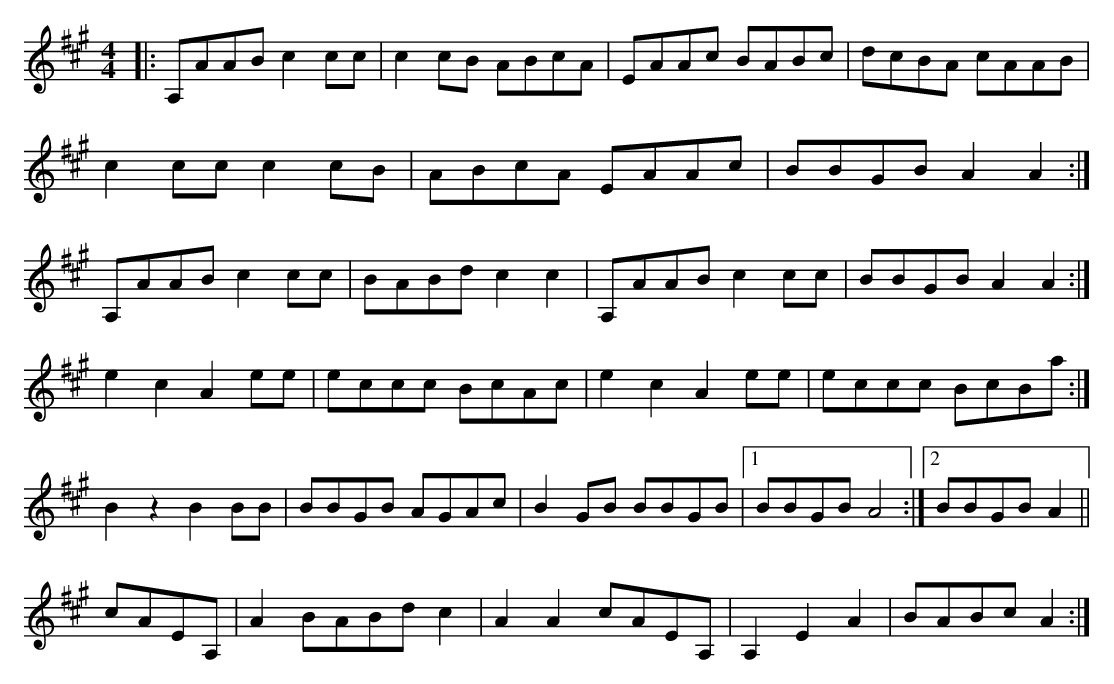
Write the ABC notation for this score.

X:1
M:4/4
K:A
|:A,AAB c2 cc|c2 cB ABcA|EAAc BABc|dcBA cAAB|
c2 cc c2 cB|ABcA EAAc|BBGB A2 A2:|
A,AAB c2 cc|BABd c2 c2|A,AAB c2 cc|BBGB A2 A2:|
e2 c2 A2 ee|eccc BcAc|e2 c2 A2 ee|eccc BcBa:|
B2 z2 B2 BB|BBGB AGAc|B2 GB BBGB|1 BBGB A4:|2 BBGB A2||
cAEA,|A2 BABd c2|A2 A2 cAEA,|A,2 E2 A2|BABc A2:|
